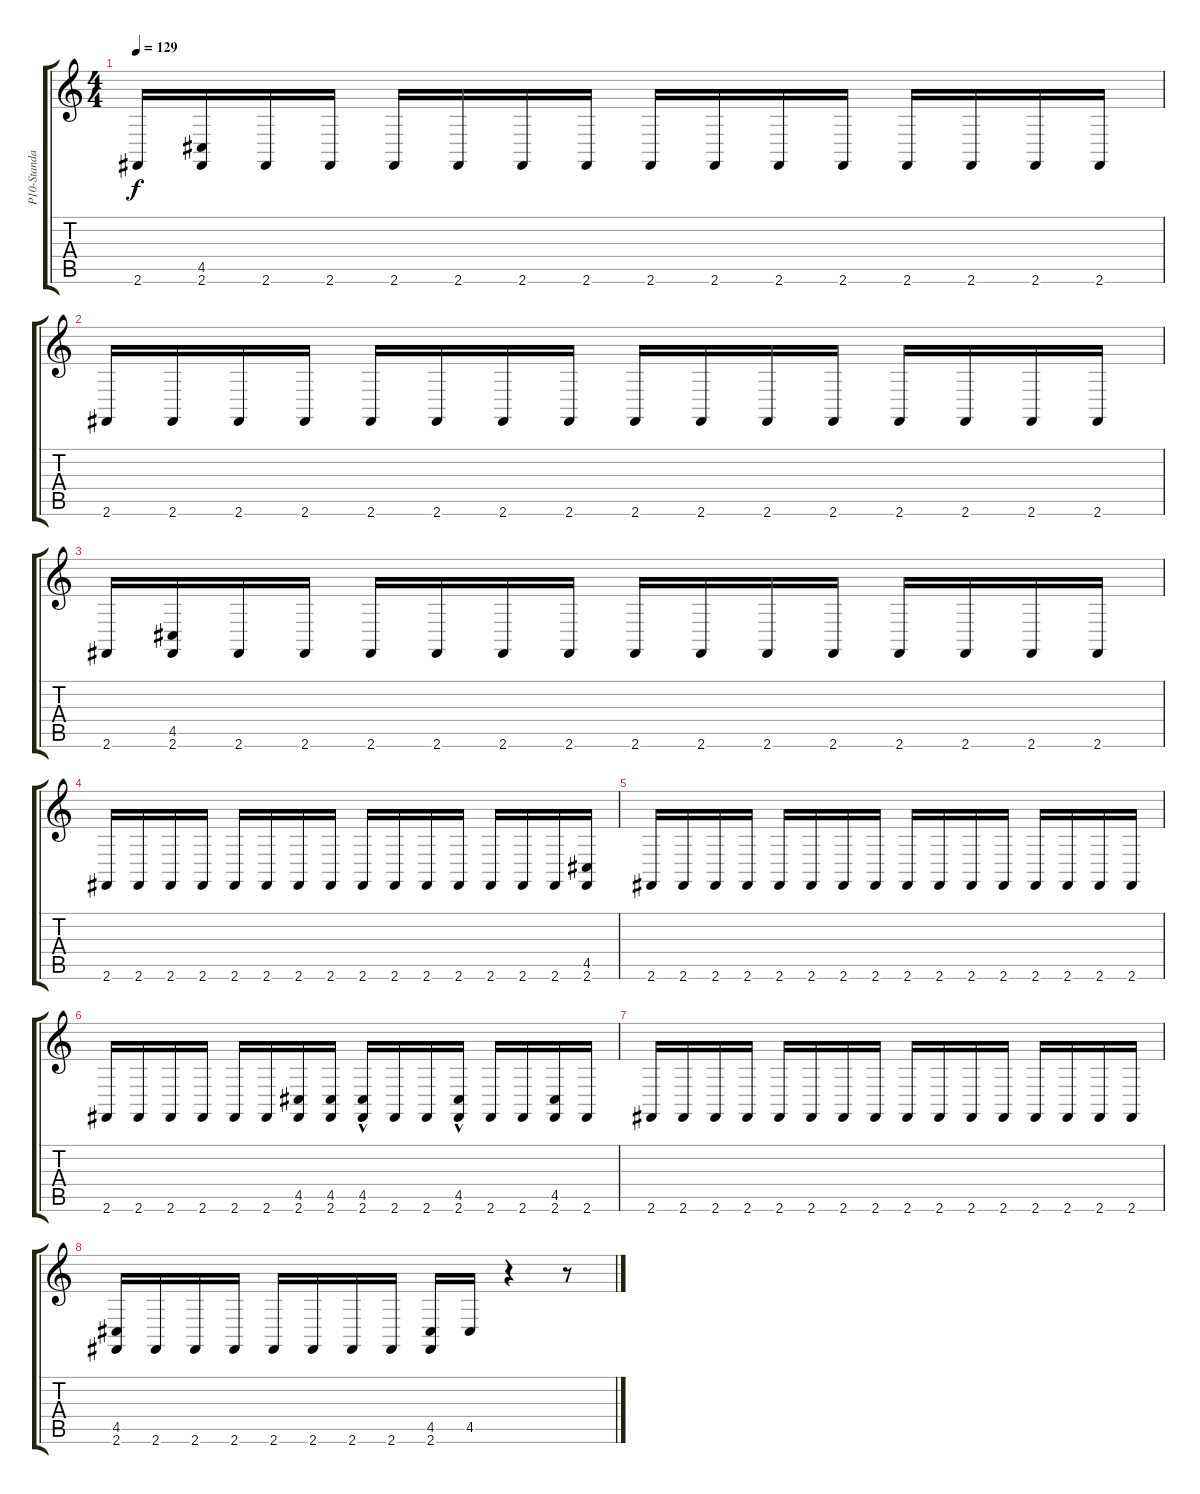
\track ("P10-Standard Kit 2" "P10-Standa") {instrument brightacousticpiano}
\staff {score tabs}
\tuning (E4 B3 G3 D3 A2 E2) {hide}
\ts (4 4)
\tempo 129
\clef g2
\ks c
2.6.16{dy f} (4.5 2.6).16 2.6.16 2.6.16 2.6.16 2.6.16 2.6.16 2.6.16 2.6.16 2.6.16 2.6.16 2.6.16 2.6.16 2.6.16 2.6.16 2.6.16 |
2.6.16 2.6.16 2.6.16 2.6.16 2.6.16 2.6.16 2.6.16 2.6.16 2.6.16 2.6.16 2.6.16 2.6.16 2.6.16 2.6.16 2.6.16 2.6.16 |
2.6.16 (4.5 2.6).16 2.6.16 2.6.16 2.6.16 2.6.16 2.6.16 2.6.16 2.6.16 2.6.16 2.6.16 2.6.16 2.6.16 2.6.16 2.6.16 2.6.16 |
2.6.16 2.6.16 2.6.16 2.6.16 2.6.16 2.6.16 2.6.16 2.6.16 2.6.16 2.6.16 2.6.16 2.6.16 2.6.16 2.6.16 2.6.16 (4.5 2.6).16 |
2.6.16 2.6.16 2.6.16 2.6.16 2.6.16 2.6.16 2.6.16 2.6.16 2.6.16 2.6.16 2.6.16 2.6.16 2.6.16 2.6.16 2.6.16 2.6.16 |
2.6.16 2.6.16 2.6.16 2.6.16 2.6.16 2.6.16 (4.5 2.6).16 (4.5 2.6).16 (4.5{hac} 2.6).16 2.6.16 2.6.16 (4.5{hac} 2.6).16 2.6.16 2.6.16 (4.5 2.6).16 2.6.16 |
2.6.16 2.6.16 2.6.16 2.6.16 2.6.16 2.6.16 2.6.16 2.6.16 2.6.16 2.6.16 2.6.16 2.6.16 2.6.16 2.6.16 2.6.16 2.6.16 |
(4.5 2.6).16 2.6.16 2.6.16 2.6.16 2.6.16 2.6.16 2.6.16 2.6.16 (4.5 2.6).16 4.5.16 r.4 r.8
